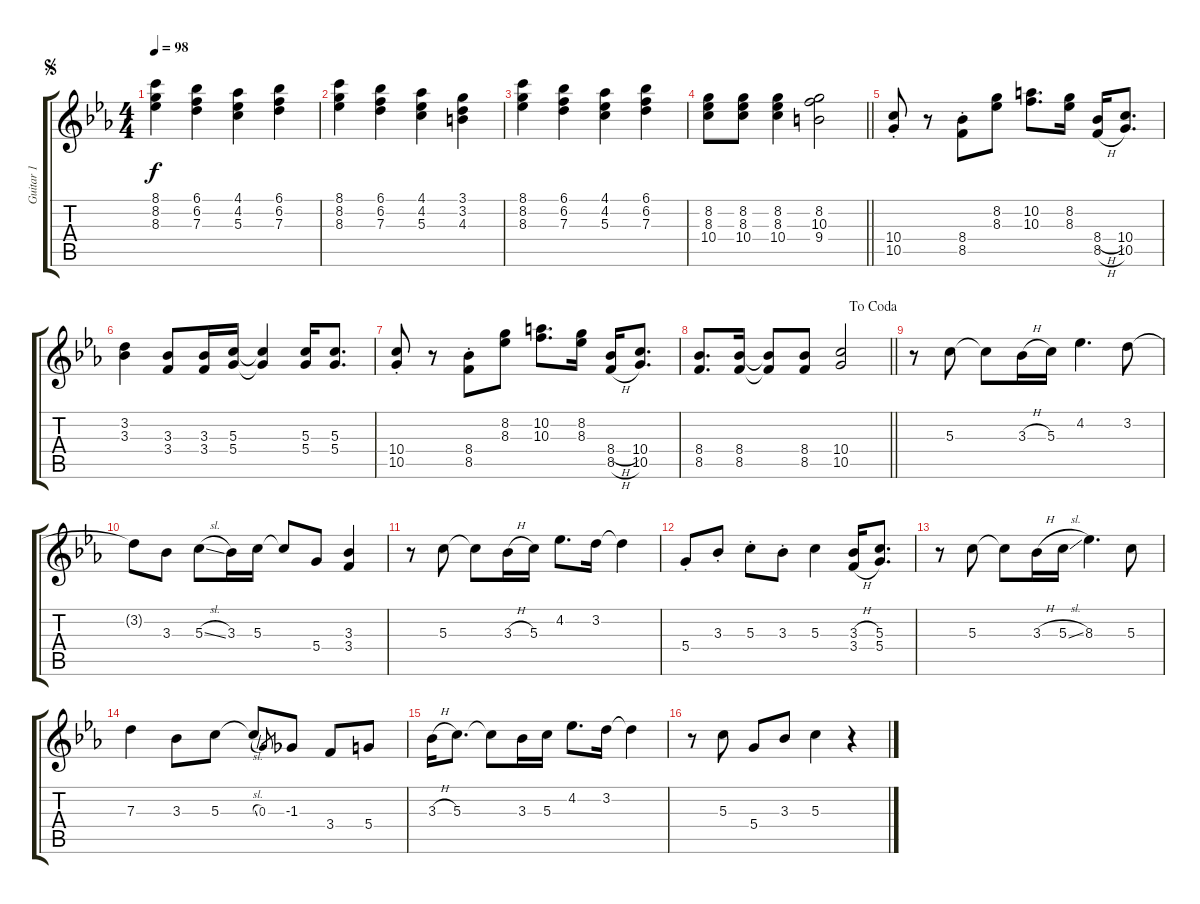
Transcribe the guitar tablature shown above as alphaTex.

\track ("Guitar 1" "Guitar 1") {instrument electricguitarjazz}
\staff {score tabs}
\tuning (E4 B3 G3 D3 A2 E2) {hide}
\ts (4 4)
\jump segno
\tempo 98
\clef g2
\ks eb
(8.1 8.2 8.3).4{dy f} (6.1 6.2 7.3).4 (4.1 4.2 5.3).4 (6.1 6.2 7.3).4 |
(8.1 8.2 8.3).4 (6.1 6.2 7.3).4 (4.1 4.2 5.3).4 (3.1 3.2 4.3).4 |
(8.1 8.2 8.3).4 (6.1 6.2 7.3).4 (4.1 4.2 5.3).4 (6.1 6.2 7.3).4 |
\barLineRight lightlight
(8.2 8.3 10.4).8 (8.2 8.3 10.4).8 (8.2 8.3 10.4).4 (8.2 10.3 9.4).2 |
(10.4{st} 10.5{st}).8 r.8 (8.4{st} 8.5{st}).8 (8.2 8.3).8 (10.2 10.3).8{d} (8.2 8.3).16 (8.4{h} 8.5{h}).16 (10.4 10.5).8{d} |
(3.2 3.3).4 (3.3 3.4).8 (3.3 3.4).16 (5.3 5.4).16 (5.3{t} 5.4{t}).4 (5.3 5.4).16 (5.3 5.4).8{d} |
(10.4{st} 10.5{st}).8 r.8 (8.4{st} 8.5{st}).8 (8.2 8.3).8 (10.2 10.3).8{d} (8.2 8.3).16 (8.4{h} 8.5{h}).16 (10.4 10.5).8{d} |
\jump dacoda
\barLineRight lightlight
(8.4 8.5).8{d} (8.4 8.5).16 (8.4{t} 8.5{t}).8 (8.4 8.5).8 (10.4 10.5).2 |
r.8 5.3.8 5.3{t}.8 3.3{h}.16 5.3.16 4.2.4{d} 3.2.8 |
3.2{t}.8 3.3.8 5.3{sl}.8 3.3.16 5.3.16 5.3{t}.8 5.4.8 (3.3 3.4).4 |
r.8 5.3.8 5.3{t}.8 3.3{h}.16 5.3.16 4.2.8{d} 3.2.16 3.2{t}.4 |
5.4{st}.8 3.3{st}.8 5.3{st}.8 3.3{st}.8 5.3.4 (3.3{h} 3.4{h}).16 (5.3 5.4).8{d} |
r.8 5.3.8 5.3{t}.8 3.3{h}.16 5.3{sl}.16 8.3.4{d} 5.3.8 |
7.3.4 3.3.8 5.3.8 5.3{sl t}.8 0.3.8{gr} -1.3.8 3.4.8 5.4.8 |
3.3{h}.16 5.3.8{d} 5.3{t}.8 3.3.16 5.3.16 4.2.8{d} 3.2.16 3.2{t}.4 |
r.8 5.3.8 5.4.8 3.3.8 5.3.4 r.4
